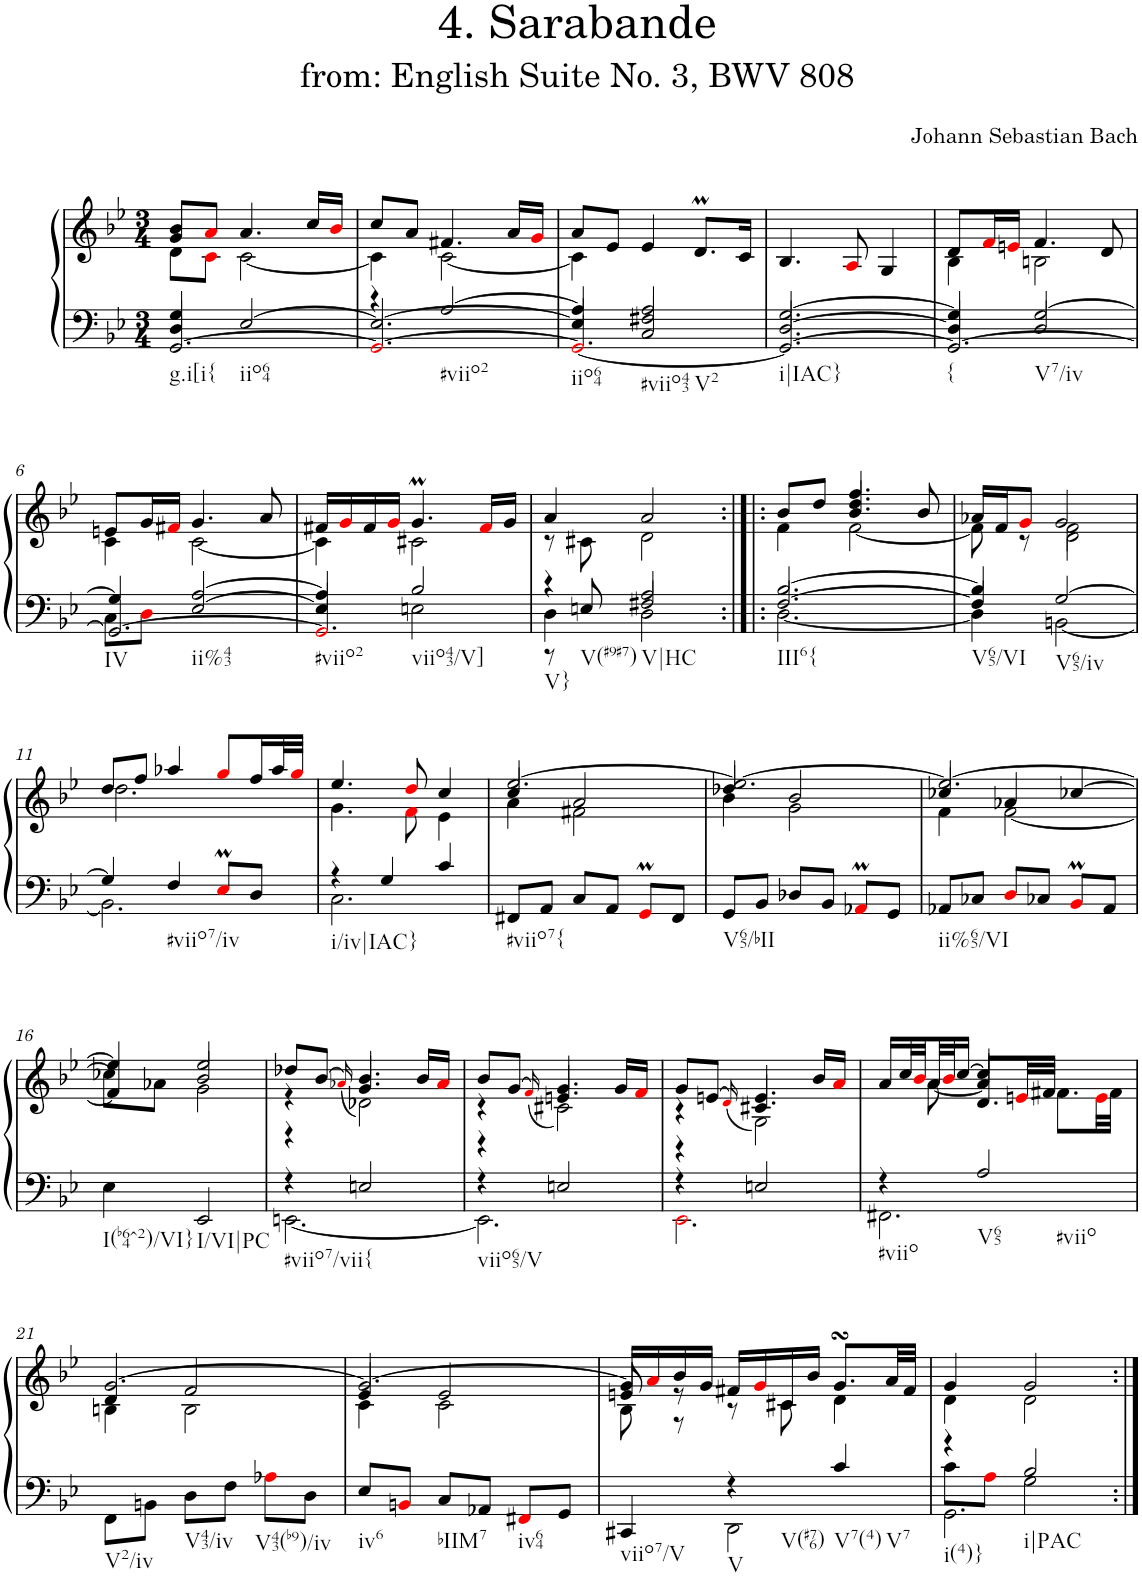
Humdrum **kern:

**kern	**kern
*part1	*part1
*staff2	*staff1
*I"Piano	*
*I'Pno.	*
*clefF4	*clefG2
*k[b-e-]	*k[b-e-]
*M3/4	*M3/4
=1	=1
*^	*^
*	*^	*	*^
!LO:TX:b:t=g.i[i{	!	!	!	!	!
4G/	4D/	[2.GG/	8b-/L	8d\L	4g/
.	.	.	8ai/J	8ci\J	.
!LO:TX:b:t=iio64	!	!	!	!	!
2ryy	[2E-/	.	4.a/	[2c\	2ryy
.	.	.	16cc/LL	.	.
.	.	.	16b-i/JJ	.	.
*	*	*	*	*v	*v
=2	=2	=2	=2	=2
4r	2.E-/_	2.GGi/_	8cc/L	4c\]
.	.	.	8a/J	.
!LO:TX:b:t=#viio2	!	!	!	!
[2A/	.	.	4.f#X/	[2c\
.	.	.	16a/LL	.
.	.	.	16gi/JJ	.
=3	=3	=3	=3	=3
*	*	*^	*	*
!LO:TX:b:t=iio64	!	!	!	!	!
4ryy	4A/]	4E-/]	2.GGi/_	8a/L	4c\]
.	.	.	.	8e-/J	.
!LO:TX:b:t=#viio43	!	!	!	!	!
!LO:TX:b:t=V2	!	!	!	!	!
2C/	2A/	2F#X/	.	4e-/	2ryy
.	.	.	.	8.dm/L	.
.	.	.	.	16c/Jk	.
*	*	*v	*v	*	*
*	*	*	*v	*v
=4	=4	=4	=4
!LO:TX:b:t=i|IAC}	!	!	!
[2.G/	[2.D/	2.GG/_	4.B-/
.	.	.	8Ai/
.	.	.	4G/
=5	=5	=5	=5
*	*	*	*^
!LO:TX:b:t={	!	!	!	!
4G/]	4D/]	2.GG/_	8d/L	4B-\
.	.	.	16fi/L	.
.	.	.	16eni/JJ	.
!LO:TX:b:t=V7/iv	!	!	!	!
[2G/	2D/	.	4.f/	2Bn\
.	.	.	8d/	.
!!LO:LB:g=z	!!
=6	=6	=6	=6	=6
!LO:TX:b:t=IV	!	!	!	!
4G/]	8C\L	2.GG/_	8en/L	4c\
.	8Di\J	.	16g/L	.
.	.	.	16f#Xi/JJ	.
!LO:TX:b:t=ii%43	!	!	!	!
[2A/	[2E-/	.	4.g/	[2c\
.	.	.	8a/	.
=7	=7	=7	=7	=7
!LO:TX:b:t=#viio2	!	!	!	!
4A/]	4E-/]	2.GGi/]	16f#X/LL	4c\]
.	.	.	16gi/	.
.	.	.	16f#/	.
.	.	.	16gi/JJ	.
!LO:TX:b:t=viio43/V]	!	!	!	!
2B-/	2En\	.	4.gM/	2c#X\
.	.	.	16f#i/LL	.
.	.	.	16g/JJ	.
=8	=8	=8	=8	=8
!LO:TX:b:t=V}	!	!	!	!
!LO:TX:b:t=V(#9#7)	!	!	!	!
4r	4D\	8r	4a/	8r
.	.	8En/	.	8c#X\
!LO:TX:b:t=V|HC	!	!	!	!
2A/	2D\	2F#X/	2a/	2d\
=9:|!|:	=9:|!|:	=9:|!|:	=9:|!|:	=9:|!|:
*	*	*	*	*^
!LO:TX:b:t=III6{	!	!	!	!	!
[2.B-/	[2.D\	[2.F/	8b-/L	4f\	4ryy
.	.	.	8dd/J	.	.
.	.	.	4.ff/	[2f\	4.b-/ 4.dd/
.	.	.	8b-/	.	8ryy
=10	=10	=10	=10	=10	=10
!LO:TX:b:t=V65/VI	!	!	!	!	!
4B-/]	4D\]	4F/]	16a-X/LL	8f\]	4ryy
.	.	.	16f/J	.	.
.	.	.	8gi/J	8r	.
!LO:TX:b:t=V65/iv	!	!	!	!	!
[2G/	[2BBn\	2ryy	2g/	2d\	2f\
*	*v	*v	*	*	*
*	*	*	*v	*v
!!LO:LB:g=z
=11	=11	=11	=11
4G/]	2.BB\]	8dd/L	2.dd\
.	.	8ff/J	.
!LO:TX:b:t=#viio7/iv	!	!	!
4F/	.	4aa-X/	.
8E-Mi/L	.	8ggi/L	.
8D/J	.	16ff/L	.
.	.	32aa-/L	.
.	.	32ggi/JJJ	.
=12	=12	=12	=12
!LO:TX:b:t=i/iv|IAC}	!	!	!
4r	2.C\	4.ee-/	4.g\
4G/	.	.	.
.	.	8ddi/	8fi\
4c/	.	4cc/	4e-\
*v	*v	*	*
=13	=13	=13
*	*	*^
!LO:TX:b:t=#viio7{	!	!	!
8FF#X/L	[2.ee-/	4cc/	4a\
8AA/J	.	.	.
8C/L	.	2a/	2f#X\
8AA/J	.	.	.
8GGMi/L	.	.	.
8FF#/J	.	.	.
=14	=14	=14	=14
!LO:TX:b:t=V65/bII	!	!	!
8GG/L	2.ee-/_	4dd-X/	4b-\
8BB-/J	.	.	.
8D-X/L	.	2b-/	2g\
8BB-/J	.	.	.
8AA-XMi/L	.	.	.
8GG/J	.	.	.
=15	=15	=15	=15
!LO:TX:b:t=ii%65/VI	!	!	!
8AA-X/L	2.ee-/_	4cc-X/	4f\
8C-X/J	.	.	.
8Di/L	.	4a-X/	[2f\
8C-X/J	.	.	.
8BB-Mi/L	.	[4cc-X/	.
8AA-/J	.	.	.
!!LO:LB:g=z	!!	!!
=16	=16	=16	=16
!LO:TX:b:t=I(b64^2)/VI}	!	!	!
4E-\	4ee-/]	8cc-X\L]	4f/]
.	.	8a-X\J	.
!LO:TX:b:t=I/VI|PC	!	!	!
2EE-/	2ee-/	2g\	2b-/
=17	=17	=17	=17
*^	*	*	*
!LO:TX:b:t=#viio7/vii{	!	!	!	!
4r	[2.EEn\	8dd-X/L	4r	4r
.	.	[8b-/J	.	.
.	.	.	(16qa-Xi/	.
2En/	.	4.b-/]	2d-X\)	4.g/
.	.	16b-/LL	.	8ryy
.	.	16a-i/JJ	.	.
=18	=18	=18	=18	=18
!LO:TX:b:t=viio65/V	!	!	!	!
4r	2.EE\]	8b-/L	4r	4r
.	.	[8g/J	.	.
.	.	.	(16qfi/	.
2En/	.	4.g/]	2c#X\)	4.en/
.	.	16g/LL	.	8ryy
.	.	16fi/JJ	.	.
=19	=19	=19	=19	=19
4r	2.EE-i\	8g/L	4r	4r
.	.	[8en/J	.	.
.	.	.	(16qdi/	.
2En/	.	4.e/]	2G\)	4.c#X/
.	.	16b-/LL	.	8ryy
.	.	16ai/JJ	.	.
=20	=20	=20	=20	=20
!LO:TX:b:t=#viio	!	!	!	!
4r	2.FF#X\	16a/LL	8ryy	4ryy
.	.	32cc/L	.	.
.	.	32b-i/	.	.
.	.	32a/	[8a\	.
.	.	32b-i/J	.	.
.	.	[16cc/JJ	.	.
!LO:TX:b:t=V65	!	!	!	!
!LO:TX:b:t=#viio	!	!	!	!
2A/	.	4cc/]	4a/]	8.d/L
.	.	.	.	32eni/LL
.	.	.	.	32f#X/JJJ
.	.	4ryy	8.f#\L	4ryy
.	.	.	32ei\LL	.
.	.	.	32f#\JJJ	.
*v	*v	*	*	*
!!LO:LB:g=z	!!	!!
=21	=21	=21	=21
!LO:TX:b:t=V2/iv	!	!	!
8FF\L	[2.g/	4d/	4Bn\
8BBn\J	.	.	.
!LO:TX:b:t=V43/iv	!	!	!
8D\L	.	2f/	2B\
8F\J	.	.	.
!LO:TX:b:t=V43(b9)/iv	!	!	!
8A-Xi\L	.	.	.
8D\J	.	.	.
=22	=22	=22	=22
!LO:TX:b:t=iv6	!	!	!
8E-/L	2.g/_	4e-/	4c\
8BBni/J	.	.	.
!LO:TX:b:t=bIIM7	!	!	!
8C/L	.	2e-/	2c\
8AA-X/J	.	.	.
!LO:TX:b:t=iv64	!	!	!
8FF#Xi/L	.	.	.
8GG/J	.	.	.
=23	=23	=23	=23
*^	*	*	*
!LO:TX:b:t=viio7/V	!	!	!	!
4CC#X/	4ryy	16g/LL]	8en/	8B-\
.	.	16ai/	.	.
.	.	16b-/	8r	8r
.	.	16g/JJ	.	.
!LO:TX:b:t=V	!	!	!	!
!LO:TX:b:t=V(#76)	!	!	!	!
4r	2DD\	16f#X/LL	8r	2ryy
.	.	16gi/	.	.
.	.	16c#X/	8c#X\	.
.	.	16b-/JJ	.	.
!LO:TX:b:t=V7(4)	!	!	!	!
!LO:TX:b:t=V7	!	!	!	!
4c/	.	8.gsSSS/L	4d\	.
.	.	32a/LL	.	.
.	.	32f#/JJJ	.	.
*	*	*	*v	*v
=24	=24	=24	=24
*	*^	*	*
!LO:TX:b:t=i(4)}	!	!	!	!
4r	8c\L	2.GG\	4g/	4d\
.	8Ai\J	.	.	.
!LO:TX:b:t=i|PAC	!	!	!	!
2B-/	2G\	.	2g/	2d\
*v	*v	*v	*	*
*	*v	*v
=:|!	=:|!
*-	*-
